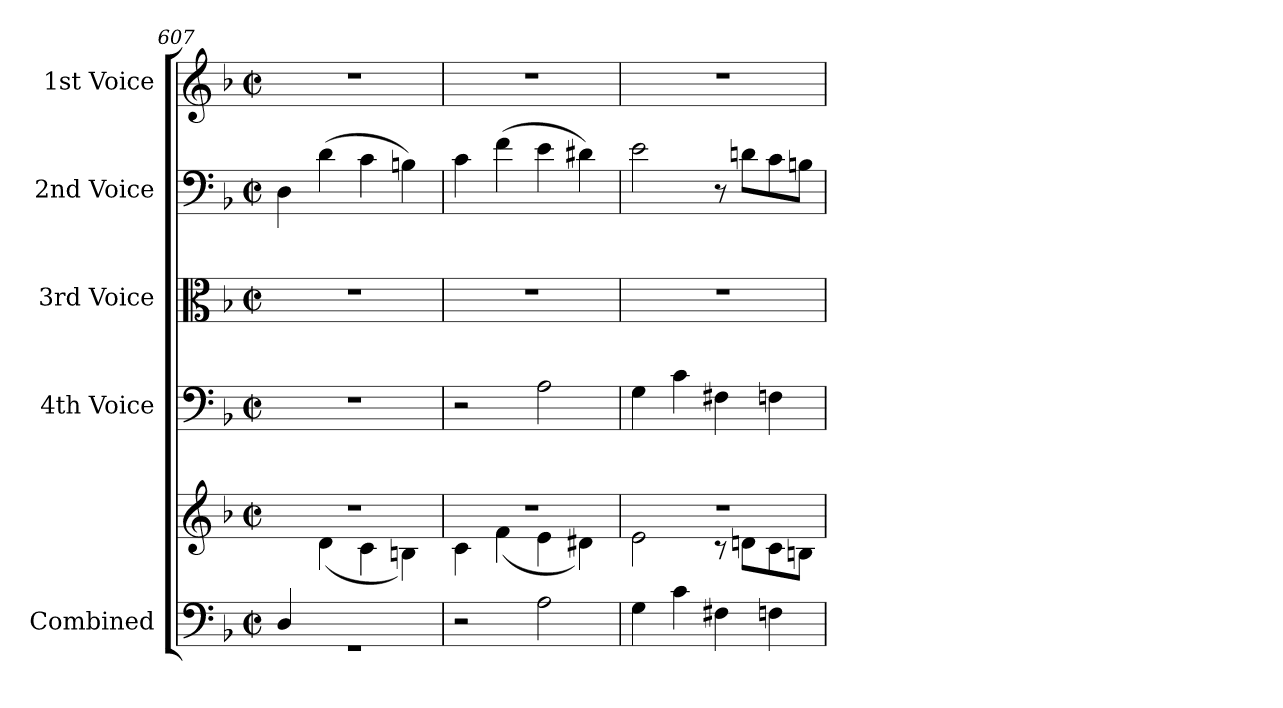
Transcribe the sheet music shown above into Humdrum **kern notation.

**kern	**kern	**kern	**kern	**kern	**kern
*part5	*part5	*part4	*part3	*part2	*part1
*staff6	*staff5	*staff4	*staff3	*staff2	*staff1
*I"Combined	*	*I"4th Voice	*I"3rd Voice	*I"2nd Voice	*I"1st Voice
*clefF4	*clefG2	*clefF4	*clefC3	*clefF4	*clefG2
*k[b-]	*k[b-]	*k[b-]	*k[b-]	*k[b-]	*k[b-]
*M2/2	*M2/2	*M2/2	*M2/2	*M2/2	*M2/2
*met(c|)	*met(c|)	*met(c|)	*met(c|)	*met(c|)	*met(c|)
=607	=607	=607	=607	=607	=607
*^	*^	*	*	*	*
4D/	1r	1r	4ryy	1r	1r	4D\	1r
2.ryy	.	.	(4d\	.	.	(4d\	.
.	.	.	4c\	.	.	4c\	.
.	.	.	4Bn\)	.	.	4Bn\)	.
*v	*v	*	*	*	*	*	*
=608	=608	=608	=608	=608	=608	=608
2r	1r	4c\	2r	1r	4c\	1r
.	.	(4f\	.	.	(4f\	.
2A\	.	4e\	2A\	.	4e\	.
.	.	4d#X\)	.	.	4d#X\)	.
=609	=609	=609	=609	=609	=609	=609
4G\	1r	2e\	4G\	1r	2e\	1r
4c\	.	.	4c\	.	.	.
4F#X\	.	8r	4F#X\	.	8r	.
.	.	8dn\L	.	.	8dn\L	.
4Fn\	.	8c\	4Fn\	.	8c\	.
.	.	8Bn\J	.	.	8Bn\J	.
*	*v	*v	*	*	*	*
=	=	=	=	=	=
*-	*-	*-	*-	*-	*-
